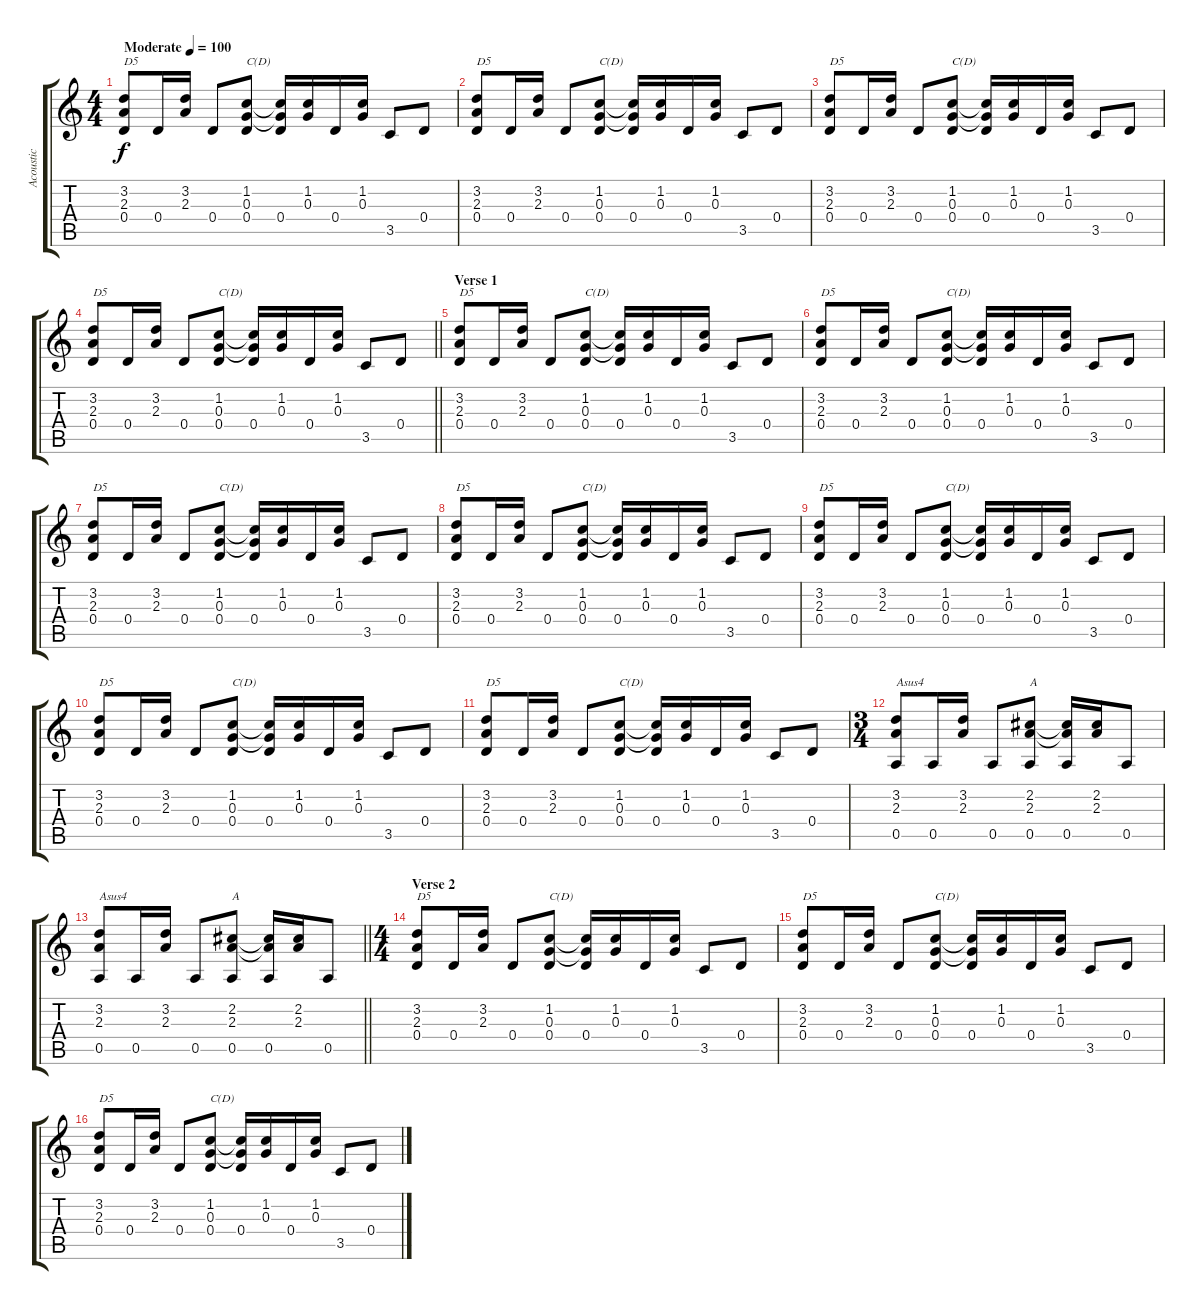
\track ("Acoustic" "Acoustic") {instrument acousticguitarsteel}
\staff {score tabs}
\tuning (E4 B3 G3 D3 A2 E2) {hide}
\ts (4 4)
\tempo (100 "Moderate")
\clef g2
\ks c
(3.2 2.3 0.4).8{txt "D5" dy f instrument acousticguitarsteel} 0.4.16 (3.2 2.3).16 0.4.8 (1.2 0.3 0.4).8{txt "C(D)"} (1.2{t} 0.3{t} 0.4).16 (1.2 0.3).16 0.4.16 (1.2 0.3).16 3.5.8 0.4.8 |
(3.2 2.3 0.4).8{txt "D5"} 0.4.16 (3.2 2.3).16 0.4.8 (1.2 0.3 0.4).8{txt "C(D)"} (1.2{t} 0.3{t} 0.4).16 (1.2 0.3).16 0.4.16 (1.2 0.3).16 3.5.8 0.4.8 |
(3.2 2.3 0.4).8{txt "D5"} 0.4.16 (3.2 2.3).16 0.4.8 (1.2 0.3 0.4).8{txt "C(D)"} (1.2{t} 0.3{t} 0.4).16 (1.2 0.3).16 0.4.16 (1.2 0.3).16 3.5.8 0.4.8 |
\barLineRight lightlight
(3.2 2.3 0.4).8{txt "D5"} 0.4.16 (3.2 2.3).16 0.4.8 (1.2 0.3 0.4).8{txt "C(D)"} (1.2{t} 0.3{t} 0.4).16 (1.2 0.3).16 0.4.16 (1.2 0.3).16 3.5.8 0.4.8 |
\section ("" "Verse 1")
(3.2 2.3 0.4).8{txt "D5"} 0.4.16 (3.2 2.3).16 0.4.8 (1.2 0.3 0.4).8{txt "C(D)"} (1.2{t} 0.3{t} 0.4).16 (1.2 0.3).16 0.4.16 (1.2 0.3).16 3.5.8 0.4.8 |
(3.2 2.3 0.4).8{txt "D5"} 0.4.16 (3.2 2.3).16 0.4.8 (1.2 0.3 0.4).8{txt "C(D)"} (1.2{t} 0.3{t} 0.4).16 (1.2 0.3).16 0.4.16 (1.2 0.3).16 3.5.8 0.4.8 |
(3.2 2.3 0.4).8{txt "D5"} 0.4.16 (3.2 2.3).16 0.4.8 (1.2 0.3 0.4).8{txt "C(D)"} (1.2{t} 0.3{t} 0.4).16 (1.2 0.3).16 0.4.16 (1.2 0.3).16 3.5.8 0.4.8 |
(3.2 2.3 0.4).8{txt "D5"} 0.4.16 (3.2 2.3).16 0.4.8 (1.2 0.3 0.4).8{txt "C(D)"} (1.2{t} 0.3{t} 0.4).16 (1.2 0.3).16 0.4.16 (1.2 0.3).16 3.5.8 0.4.8 |
(3.2 2.3 0.4).8{txt "D5"} 0.4.16 (3.2 2.3).16 0.4.8 (1.2 0.3 0.4).8{txt "C(D)"} (1.2{t} 0.3{t} 0.4).16 (1.2 0.3).16 0.4.16 (1.2 0.3).16 3.5.8 0.4.8 |
(3.2 2.3 0.4).8{txt "D5"} 0.4.16 (3.2 2.3).16 0.4.8 (1.2 0.3 0.4).8{txt "C(D)"} (1.2{t} 0.3{t} 0.4).16 (1.2 0.3).16 0.4.16 (1.2 0.3).16 3.5.8 0.4.8 |
(3.2 2.3 0.4).8{txt "D5"} 0.4.16 (3.2 2.3).16 0.4.8 (1.2 0.3 0.4).8{txt "C(D)"} (1.2{t} 0.3{t} 0.4).16 (1.2 0.3).16 0.4.16 (1.2 0.3).16 3.5.8 0.4.8 |
\ts (3 4)
(3.2 2.3 0.5).8{txt "Asus4"} 0.5.16 (3.2 2.3).16 0.5.8 (2.2 2.3 0.5).8{txt "A"} (2.2{t} 2.3{t} 0.5).16 (2.2 2.3).16 0.5.8 |
\barLineRight lightlight
(3.2 2.3 0.5).8{txt "Asus4"} 0.5.16 (3.2 2.3).16 0.5.8 (2.2 2.3 0.5).8{txt "A"} (2.2{t} 2.3{t} 0.5).16 (2.2 2.3).16 0.5.8 |
\ts (4 4)
\section ("" "Verse 2")
(3.2 2.3 0.4).8{txt "D5"} 0.4.16 (3.2 2.3).16 0.4.8 (1.2 0.3 0.4).8{txt "C(D)"} (1.2{t} 0.3{t} 0.4).16 (1.2 0.3).16 0.4.16 (1.2 0.3).16 3.5.8 0.4.8 |
(3.2 2.3 0.4).8{txt "D5"} 0.4.16 (3.2 2.3).16 0.4.8 (1.2 0.3 0.4).8{txt "C(D)"} (1.2{t} 0.3{t} 0.4).16 (1.2 0.3).16 0.4.16 (1.2 0.3).16 3.5.8 0.4.8 |
(3.2 2.3 0.4).8{txt "D5"} 0.4.16 (3.2 2.3).16 0.4.8 (1.2 0.3 0.4).8{txt "C(D)"} (1.2{t} 0.3{t} 0.4).16 (1.2 0.3).16 0.4.16 (1.2 0.3).16 3.5.8 0.4.8
